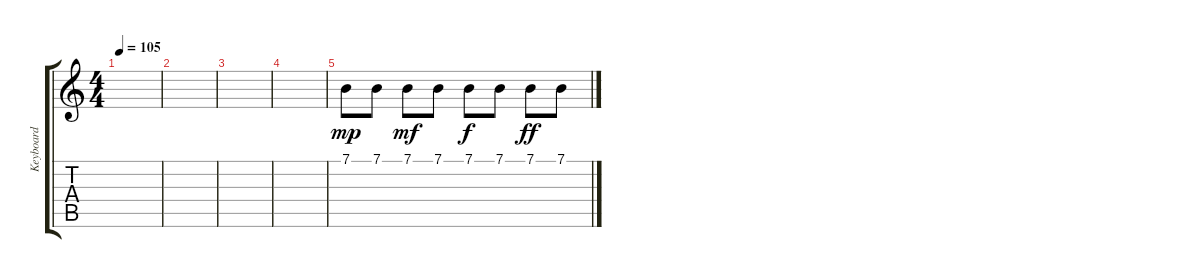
\track ("Keyboard" "Keyboard") {instrument piccolo}
\staff {score tabs}
\tuning (E4 B3 G3 D3 A2 E2) {hide}
\ts (4 4)
\tempo 105
\clef g2
\ks c
|
|
|
|
7.1.8{dy mp balance 0 instrument choiraahs} 7.1.8{balance 3} 7.1.8{dy mf balance 6} 7.1.8{balance 8} 7.1.8{dy f balance 10} 7.1.8{balance 12} 7.1.8{dy ff balance 13} 7.1.8{balance 16}
